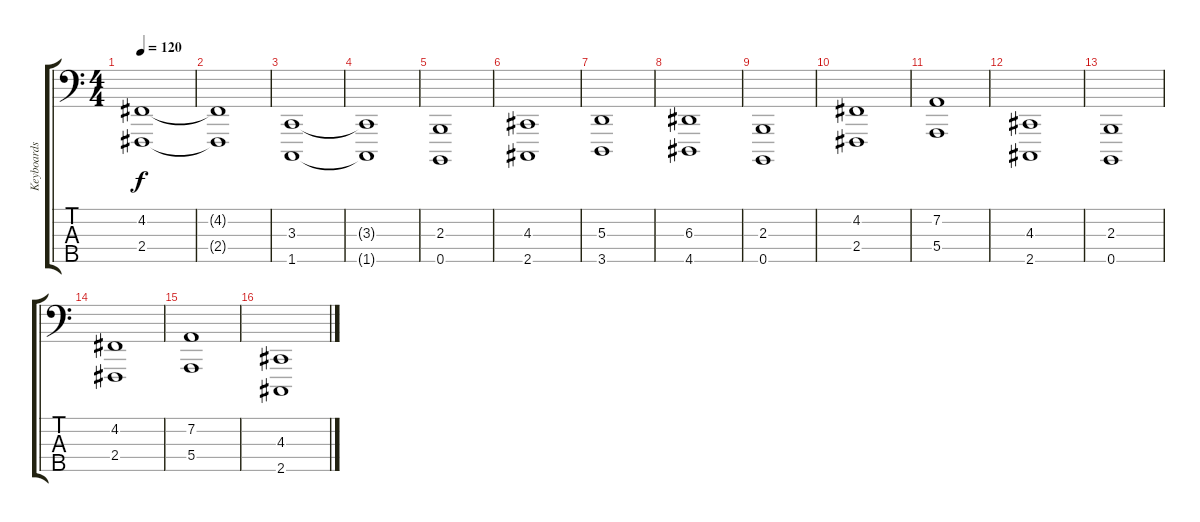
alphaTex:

\track ("Keyboards" "Keyboards") {instrument stringensemble1}
\staff {score tabs}
\tuning (G2 D2 A1 E1 B0) {hide}
\ts (4 4)
\tempo 120
\clef f4
\ks c
(4.2 2.4).1{dy f} |
(4.2{t} 2.4{t}).1 |
(3.3 1.5).1 |
(3.3{t} 1.5{t}).1 |
(2.3 0.5).1 |
(4.3 2.5).1 |
(5.3 3.5).1 |
(6.3 4.5).1 |
(2.3 0.5).1 |
(4.2 2.4).1 |
(7.2 5.4).1 |
(4.3 2.5).1 |
(2.3 0.5).1 |
(4.2 2.4).1 |
(7.2 5.4).1 |
(4.3 2.5).1
